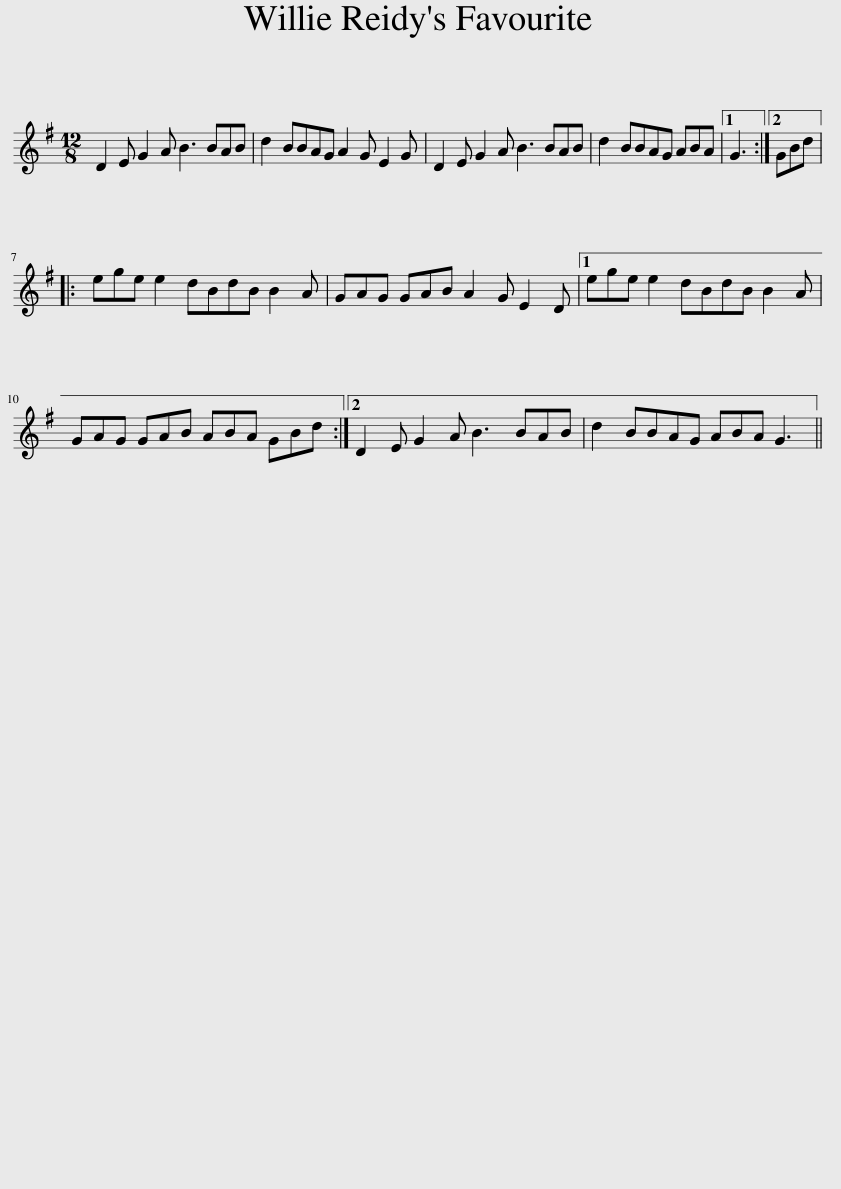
X:1
L:1/8
M:12/8
I:linebreak $
K:G
V:1 treble
V:1
 D2 E G2 A B3 BAB | d2 BBAG A2 G E2 G | D2 E G2 A B3 BAB | d2 BBAG ABA |1 G3 :|2 %5
 GBd |:$ ege e2 dBdB B2 A | GAG GAB A2 G E2 D |1 ege e2 dBdB B2 A |$ GAG GAB ABA GBd :|2 %10
 D2 E G2 A B3 BAB | d2 BBAG ABA G3 || %12
